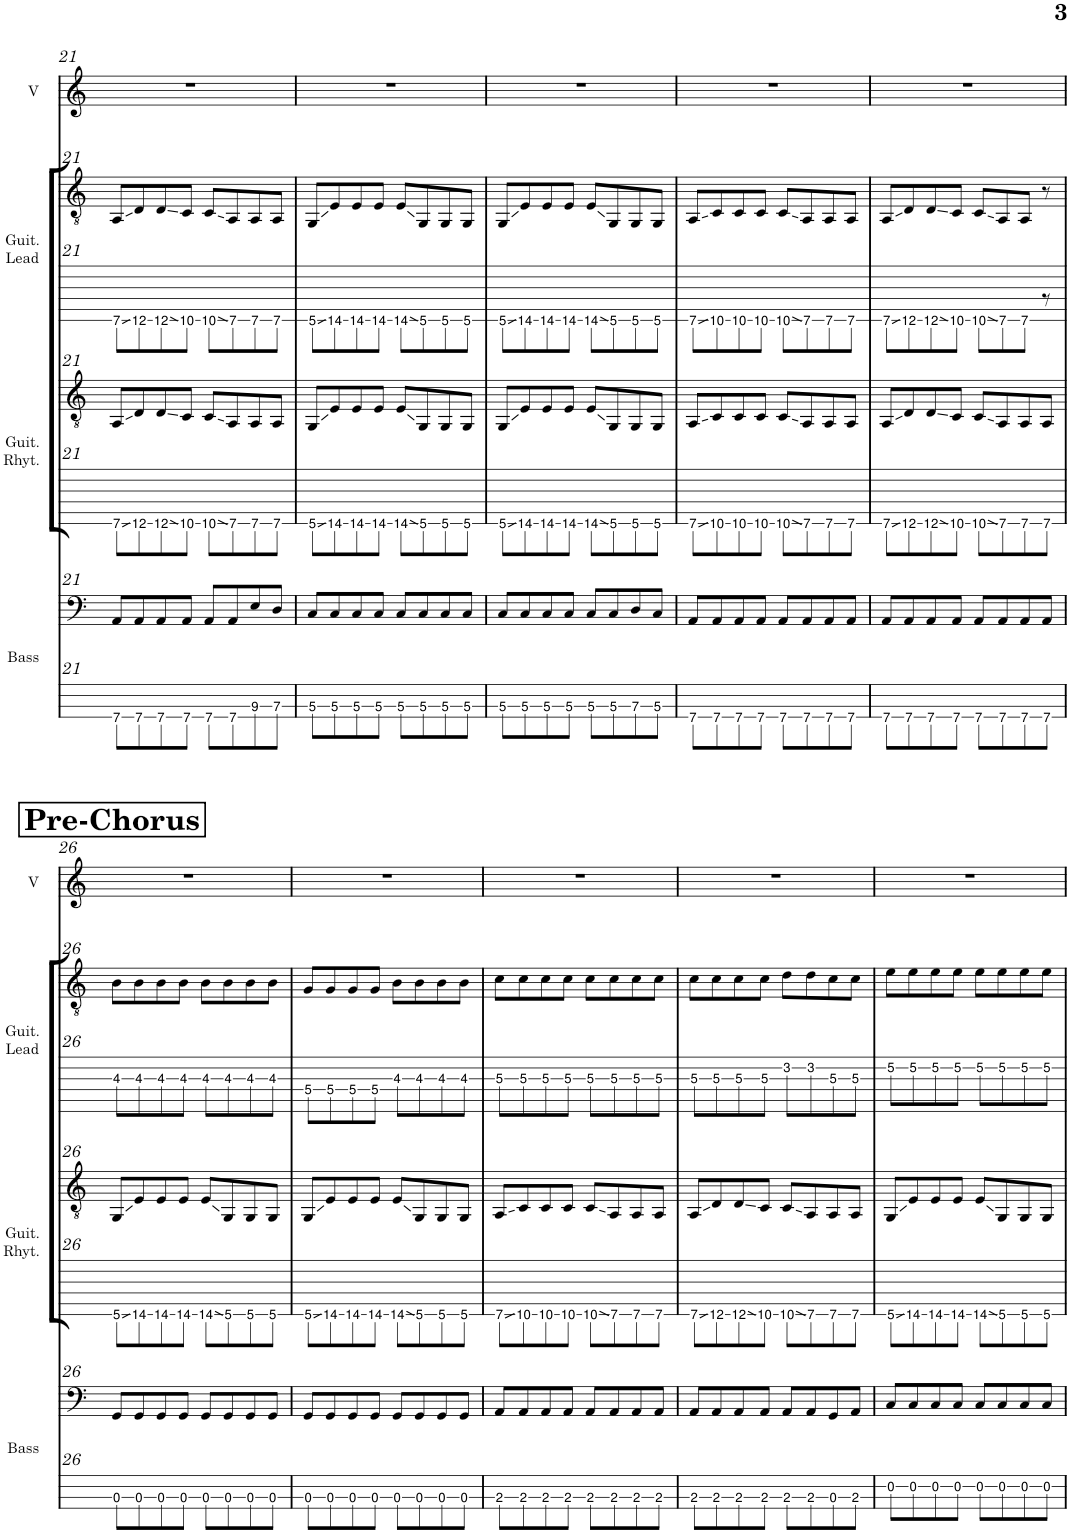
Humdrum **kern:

**kern	**kern	**kern	**kern	**kern	**kern	**kern
*part7	*part6	*part5	*part4	*part3	*part2	*part1
*staff7	*staff6	*staff5	*staff4	*staff3	*staff2	*staff1
*I"Bass Guitar D Stanard D-G-C-F	*I"Bass Guitar D Stanard D-G-C-F	*I"Electric Guitar Rhythm Drop D	*I"Electric Guitar Rhythm Drop D	*I"Electric Guitar Lead Drop D	*I"Electric Guitar Lead Drop D	*I"Women Vocals
*I'Bass	*I'Bass	*I'Guit. Rhyt.	*I'Guit. Rhyt.	*I'Guit. Lead	*I'Guit. Lead	*I'V
!!LO:PB:g=z
*	*clefF4	*	*clefGv2	*	*clefGv2	*clefG2
*Trd7c12	*Trd7c12	*	*	*	*	*
*k[]	*k[]	*k[]	*k[]	*k[]	*k[]	*k[]
*M4/4	*M4/4	*M4/4	*M4/4	*M4/4	*M4/4	*M4/4
=21	=21	=21	=21	=21	=21	=21
8AA\L	8AA/L	8AA\L	8AA/L	8AA\L	8AA/L	1r
8AA\	8AA/	8D\	8D/	8D\	8D/	.
8AA\	8AA/	8D\	8D/	8D\	8D/	.
8AA\J	8AA/J	8C\J	8C/J	8C\J	8C/J	.
8AA\L	8AA/L	8C\L	8C/L	8C\L	8C/L	.
8AA\	8AA/	8AA\	8AA/	8AA\	8AA/	.
8E\	8E/	8AA\	8AA/	8AA\	8AA/	.
8D\J	8D/J	8AA\J	8AA/J	8AA\J	8AA/J	.
=22	=22	=22	=22	=22	=22	=22
8C\L	8C/L	8GG\L	8GG/L	8GG\L	8GG/L	1r
8C\	8C/	8E\	8E/	8E\	8E/	.
8C\	8C/	8E\	8E/	8E\	8E/	.
8C\J	8C/J	8E\J	8E/J	8E\J	8E/J	.
8C\L	8C/L	8E\L	8E/L	8E\L	8E/L	.
8C\	8C/	8GG\	8GG/	8GG\	8GG/	.
8C\	8C/	8GG\	8GG/	8GG\	8GG/	.
8C\J	8C/J	8GG\J	8GG/J	8GG\J	8GG/J	.
=23	=23	=23	=23	=23	=23	=23
8C\L	8C/L	8GG\L	8GG/L	8GG\L	8GG/L	1r
8C\	8C/	8E\	8E/	8E\	8E/	.
8C\	8C/	8E\	8E/	8E\	8E/	.
8C\J	8C/J	8E\J	8E/J	8E\J	8E/J	.
8C\L	8C/L	8E\L	8E/L	8E\L	8E/L	.
8C\	8C/	8GG\	8GG/	8GG\	8GG/	.
8D\	8D/	8GG\	8GG/	8GG\	8GG/	.
8C\J	8C/J	8GG\J	8GG/J	8GG\J	8GG/J	.
=24	=24	=24	=24	=24	=24	=24
8AA\L	8AA/L	8AA\L	8AA/L	8AA\L	8AA/L	1r
8AA\	8AA/	8C\	8C/	8C\	8C/	.
8AA\	8AA/	8C\	8C/	8C\	8C/	.
8AA\J	8AA/J	8C\J	8C/J	8C\J	8C/J	.
8AA\L	8AA/L	8C\L	8C/L	8C\L	8C/L	.
8AA\	8AA/	8AA\	8AA/	8AA\	8AA/	.
8AA\	8AA/	8AA\	8AA/	8AA\	8AA/	.
8AA\J	8AA/J	8AA\J	8AA/J	8AA\J	8AA/J	.
=25	=25	=25	=25	=25	=25	=25
8AA\L	8AA/L	8AA\L	8AA/L	8AA\L	8AA/L	1r
8AA\	8AA/	8D\	8D/	8D\	8D/	.
8AA\	8AA/	8D\	8D/	8D\	8D/	.
8AA\J	8AA/J	8C\J	8C/J	8C\J	8C/J	.
8AA\L	8AA/L	8C\L	8C/L	8C\L	8C/L	.
8AA\	8AA/	8AA\	8AA/	8AA\	8AA/	.
8AA\	8AA/	8AA\	8AA/	8AA\J	8AA/J	.
8AA\J	8AA/J	8AA\J	8AA/J	8r	8r	.
!!LO:LB:g=z
!!LO:REH:place=s1:a:B:cj:fs=14:t=Pre-Chorus
=26	=26	=26	=26	=26	=26	=26
8GG\L	8GG/L	8GG\L	8GG/L	8B\L	8B\L	1r
8GG\	8GG/	8E\	8E/	8B\	8B\	.
8GG\	8GG/	8E\	8E/	8B\	8B\	.
8GG\J	8GG/J	8E\J	8E/J	8B\J	8B\J	.
8GG\L	8GG/L	8E\L	8E/L	8B\L	8B\L	.
8GG\	8GG/	8GG\	8GG/	8B\	8B\	.
8GG\	8GG/	8GG\	8GG/	8B\	8B\	.
8GG\J	8GG/J	8GG\J	8GG/J	8B\J	8B\J	.
=27	=27	=27	=27	=27	=27	=27
8GG\L	8GG/L	8GG\L	8GG/L	8G\L	8G/L	1r
8GG\	8GG/	8E\	8E/	8G\	8G/	.
8GG\	8GG/	8E\	8E/	8G\	8G/	.
8GG\J	8GG/J	8E\J	8E/J	8G\J	8G/J	.
8GG\L	8GG/L	8E\L	8E/L	8B\L	8B\L	.
8GG\	8GG/	8GG\	8GG/	8B\	8B\	.
8GG\	8GG/	8GG\	8GG/	8B\	8B\	.
8GG\J	8GG/J	8GG\J	8GG/J	8B\J	8B\J	.
=28	=28	=28	=28	=28	=28	=28
8AA\L	8AA/L	8AA\L	8AA/L	8c\L	8c\L	1r
8AA\	8AA/	8C\	8C/	8c\	8c\	.
8AA\	8AA/	8C\	8C/	8c\	8c\	.
8AA\J	8AA/J	8C\J	8C/J	8c\J	8c\J	.
8AA\L	8AA/L	8C\L	8C/L	8c\L	8c\L	.
8AA\	8AA/	8AA\	8AA/	8c\	8c\	.
8AA\	8AA/	8AA\	8AA/	8c\	8c\	.
8AA\J	8AA/J	8AA\J	8AA/J	8c\J	8c\J	.
=29	=29	=29	=29	=29	=29	=29
8AA\L	8AA/L	8AA\L	8AA/L	8c\L	8c\L	1r
8AA\	8AA/	8D\	8D/	8c\	8c\	.
8AA\	8AA/	8D\	8D/	8c\	8c\	.
8AA\J	8AA/J	8C\J	8C/J	8c\J	8c\J	.
8AA\L	8AA/L	8C\L	8C/L	8d\L	8d\L	.
8AA\	8AA/	8AA\	8AA/	8d\	8d\	.
8GG\	8GG/	8AA\	8AA/	8c\	8c\	.
8AA\J	8AA/J	8AA\J	8AA/J	8c\J	8c\J	.
=30	=30	=30	=30	=30	=30	=30
8C\L	8C/L	8GG\L	8GG/L	8e\L	8e\L	1r
8C\	8C/	8E\	8E/	8e\	8e\	.
8C\	8C/	8E\	8E/	8e\	8e\	.
8C\J	8C/J	8E\J	8E/J	8e\J	8e\J	.
8C\L	8C/L	8E\L	8E/L	8e\L	8e\L	.
8C\	8C/	8GG\	8GG/	8e\	8e\	.
8C\	8C/	8GG\	8GG/	8e\	8e\	.
8C\J	8C/J	8GG\J	8GG/J	8e\J	8e\J	.
=	=	=	=	=	=	=
*-	*-	*-	*-	*-	*-	*-
